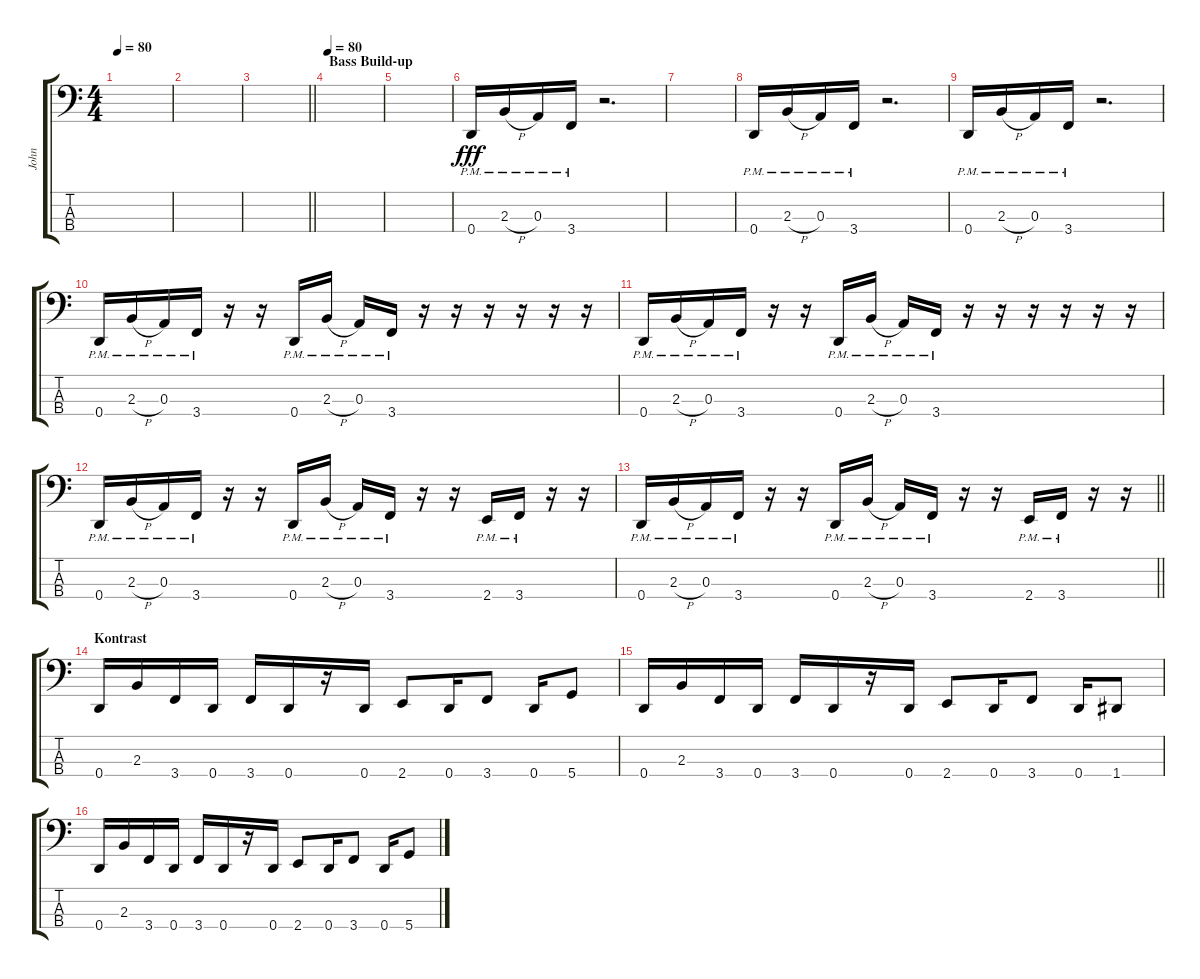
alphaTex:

\track ("John" "John") {instrument electricbassfinger}
\staff {score tabs}
\tuning (G2 D2 A1 D1) {hide}
\ts (4 4)
\tempo 80
\clef f4
\ks c
|
|
\barLineRight lightlight
|
\section ("" "Bass Build-up")
\tempo 80
|
|
0.4{pm}.16{dy fff} 2.3{h pm}.16 0.3{pm}.16 3.4{pm}.16 r.2{d} |
|
0.4{pm}.16 2.3{h pm}.16 0.3{pm}.16 3.4{pm}.16 r.2{d} |
0.4{pm}.16 2.3{h pm}.16 0.3{pm}.16 3.4{pm}.16 r.2{d} |
0.4{pm}.16 2.3{h pm}.16 0.3{pm}.16 3.4{pm}.16 r.16 r.16 0.4{pm}.16 2.3{h pm}.16 0.3{pm}.16 3.4{pm}.16 r.16 r.16 r.16 r.16 r.16 r.16 |
0.4{pm}.16 2.3{h pm}.16 0.3{pm}.16 3.4{pm}.16 r.16 r.16 0.4{pm}.16 2.3{h pm}.16 0.3{pm}.16 3.4{pm}.16 r.16 r.16 r.16 r.16 r.16 r.16 |
0.4{pm}.16 2.3{h pm}.16 0.3{pm}.16 3.4{pm}.16 r.16 r.16 0.4{pm}.16 2.3{h pm}.16 0.3{pm}.16 3.4{pm}.16 r.16 r.16 2.4{pm}.16 3.4{pm}.16 r.16 r.16 |
\barLineRight lightlight
0.4{pm}.16 2.3{h pm}.16 0.3{pm}.16 3.4{pm}.16 r.16 r.16 0.4{pm}.16 2.3{h pm}.16 0.3{pm}.16 3.4{pm}.16 r.16 r.16 2.4{pm}.16 3.4{pm}.16 r.16 r.16 |
\section ("" "Kontrast")
0.4.16 2.3.16 3.4.16 0.4.16 3.4.16 0.4.16 r.16 0.4.16 2.4.8 0.4.16 3.4.8 0.4.16 5.4.8 |
0.4.16 2.3.16 3.4.16 0.4.16 3.4.16 0.4.16 r.16 0.4.16 2.4.8 0.4.16 3.4.8 0.4.16 1.4.8 |
0.4.16 2.3.16 3.4.16 0.4.16 3.4.16 0.4.16 r.16 0.4.16 2.4.8 0.4.16 3.4.8 0.4.16 5.4.8
